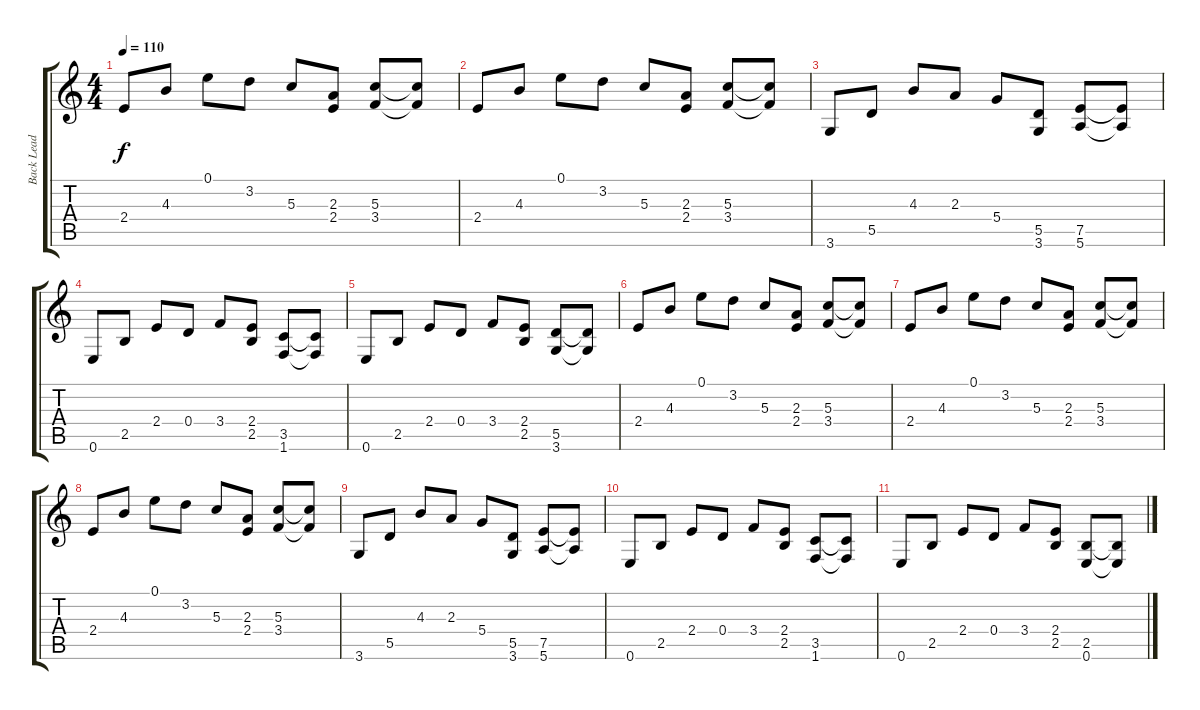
\track ("Back Lead Guitar" "Back Lead ") {instrument overdrivenguitar}
\staff {score tabs}
\tuning (E4 B3 G3 D3 A2 E2) {hide}
\ts (4 4)
\tempo 110
\clef g2
\ks c
2.4.8{dy f} 4.3.8 0.1.8 3.2.8 5.3.8 (2.3 2.4).8 (5.3 3.4).8 (5.3{t} 3.4{t}).8 |
2.4.8 4.3.8 0.1.8 3.2.8 5.3.8 (2.3 2.4).8 (5.3 3.4).8 (5.3{t} 3.4{t}).8 |
3.6.8 5.5.8 4.3.8 2.3.8 5.4.8 (5.5 3.6).8 (7.5 5.6).8 (7.5{t} 5.6{t}).8 |
0.6.8 2.5.8 2.4.8 0.4.8 3.4.8 (2.4 2.5).8 (3.5 1.6).8 (3.5{t} 1.6{t}).8 |
0.6.8 2.5.8 2.4.8 0.4.8 3.4.8 (2.4 2.5).8 (5.5 3.6).8 (5.5{t} 3.6{t}).8 |
2.4.8 4.3.8 0.1.8 3.2.8 5.3.8 (2.3 2.4).8 (5.3 3.4).8 (5.3{t} 3.4{t}).8 |
2.4.8 4.3.8 0.1.8 3.2.8 5.3.8 (2.3 2.4).8 (5.3 3.4).8 (5.3{t} 3.4{t}).8 |
2.4.8 4.3.8 0.1.8 3.2.8 5.3.8 (2.3 2.4).8 (5.3 3.4).8 (5.3{t} 3.4{t}).8 |
3.6.8 5.5.8 4.3.8 2.3.8 5.4.8 (5.5 3.6).8 (7.5 5.6).8 (7.5{t} 5.6{t}).8 |
0.6.8 2.5.8 2.4.8 0.4.8 3.4.8 (2.4 2.5).8 (3.5 1.6).8 (3.5{t} 1.6{t}).8 |
0.6.8 2.5.8 2.4.8 0.4.8 3.4.8 (2.4 2.5).8 (2.5 0.6).8 (2.5{t} 0.6{t}).8
